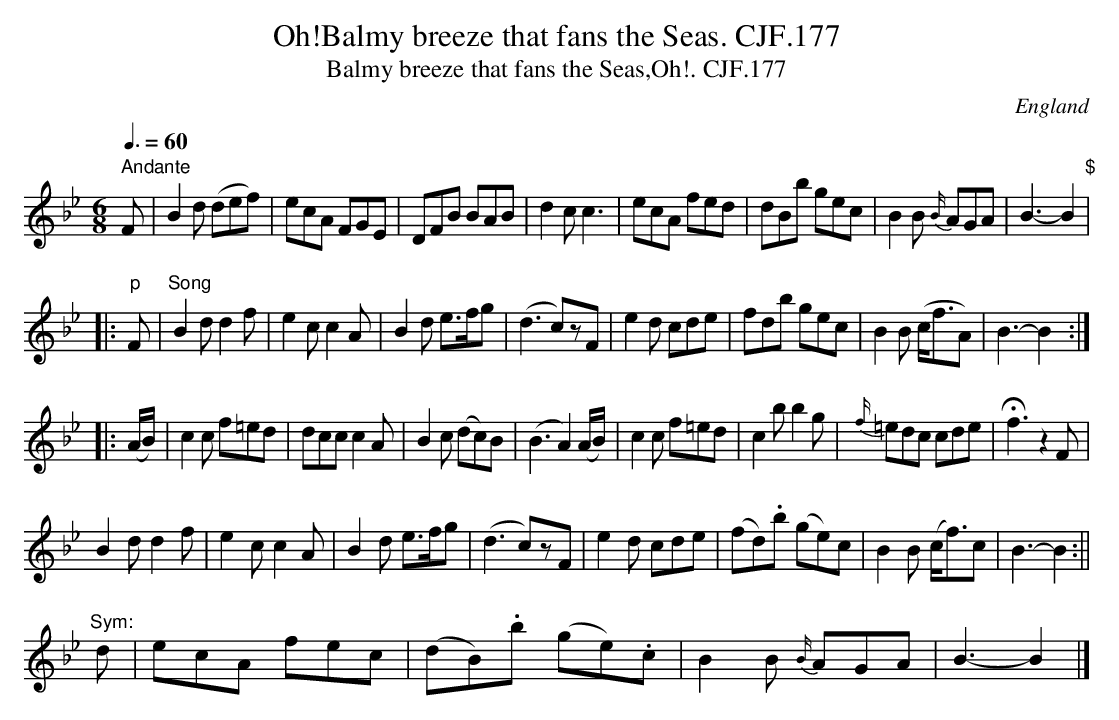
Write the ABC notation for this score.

X:1
T:Oh!Balmy breeze that fans the Seas. CJF.177
T:Balmy breeze that fans the Seas,Oh!. CJF.177
L:1/8
M:6/8
O:England
Q:3/8=60
K:Bb
" Andante"F|B2d (def)|ecA FGE|DFB BAB|d2c c3|\
ecA fed|dBb gec|B2B {B/}AGA|B3- B2"$"|!
|:"p"F|"Song"B2d d2f|e2c c2A|B2d e>fg|(d3 c)zF|\
e2d cde|fdb gec|B2B (c<fA)|B3- B2:|!
|:(A/B/)|c2c f=ed|dcc c2A|B2c (dc)B|(B3 A2)(A/B/)|\
c2c f=ed|c2b b2g|{f/}=edc cde|Hf3 z2F|!
B2d d2f|e2c c2A|B2d e>fg|(d3c)zF|\
e2d cde|(fd).b (ge)c|B2B (c<f)c|B3- B2:||!
"Sym:"d|ecA fec|(dB).b (ge).c|B2B {B/}AGA|B3- B2|]
